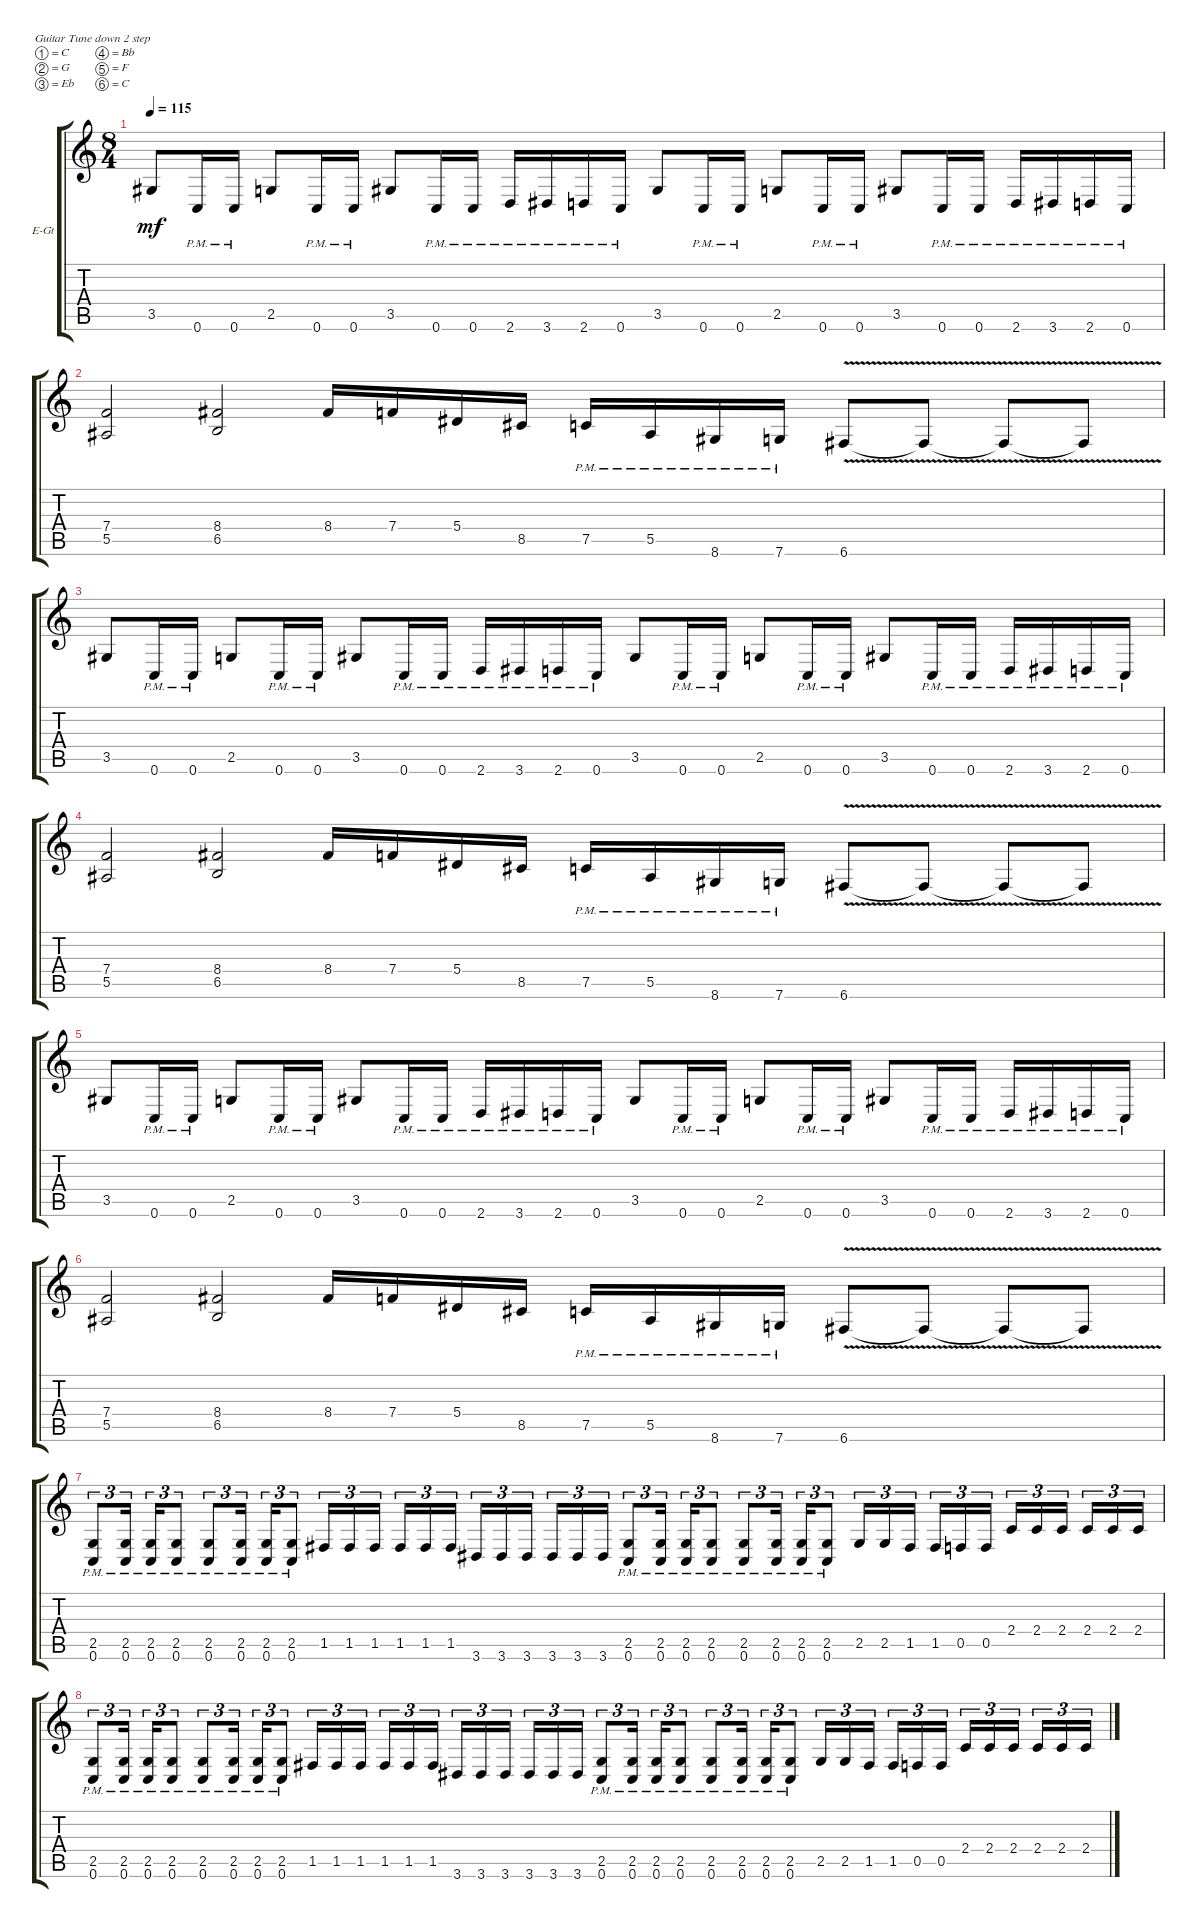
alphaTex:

\defaultSystemsLayout 4
\bracketExtendMode groupsimilarinstruments
\firstSystemTrackNameOrientation horizontal
\otherSystemsTrackNameOrientation horizontal
\track ("Electric Guitar" "E-Gt") {instrument distortionguitar}
\staff {score tabs}
\tuning (C4 G3 Eb3 Bb2 F2 C2)
\ts (8 4)
\tempo 115
\clef g2
\ks c
3.5.8{dy mf instrument distortionguitar} 0.6{pm}.16 0.6{pm}.16 2.5.8 0.6{pm}.16 0.6{pm}.16 3.5.8 0.6{pm}.16 0.6{pm}.16 2.6{pm}.16 3.6{pm}.16 2.6{pm}.16 0.6{pm}.16 3.5.8 0.6{pm}.16 0.6{pm}.16 2.5.8 0.6{pm}.16 0.6{pm}.16 3.5.8 0.6{pm}.16 0.6{pm}.16 2.6{pm}.16 3.6{pm}.16 2.6{pm}.16 0.6{pm}.16 |
(5.5 7.4).2 (6.5 8.4).2 8.4.16 7.4.16 5.4.16 8.5.16 7.5{pm}.16 5.5{pm}.16 8.6{pm}.16 7.6{pm}.16 6.6{v}.8 6.6{v t}.8 6.6{v t}.8 6.6{v t}.8 |
3.5.8 0.6{pm}.16 0.6{pm}.16 2.5.8 0.6{pm}.16 0.6{pm}.16 3.5.8 0.6{pm}.16 0.6{pm}.16 2.6{pm}.16 3.6{pm}.16 2.6{pm}.16 0.6{pm}.16 3.5.8 0.6{pm}.16 0.6{pm}.16 2.5.8 0.6{pm}.16 0.6{pm}.16 3.5.8 0.6{pm}.16 0.6{pm}.16 2.6{pm}.16 3.6{pm}.16 2.6{pm}.16 0.6{pm}.16 |
(5.5 7.4).2 (6.5 8.4).2 8.4.16 7.4.16 5.4.16 8.5.16 7.5{pm}.16 5.5{pm}.16 8.6{pm}.16 7.6{pm}.16 6.6{v}.8 6.6{v t}.8 6.6{v t}.8 6.6{v t}.8 |
3.5.8 0.6{pm}.16 0.6{pm}.16 2.5.8 0.6{pm}.16 0.6{pm}.16 3.5.8 0.6{pm}.16 0.6{pm}.16 2.6{pm}.16 3.6{pm}.16 2.6{pm}.16 0.6{pm}.16 3.5.8 0.6{pm}.16 0.6{pm}.16 2.5.8 0.6{pm}.16 0.6{pm}.16 3.5.8 0.6{pm}.16 0.6{pm}.16 2.6{pm}.16 3.6{pm}.16 2.6{pm}.16 0.6{pm}.16 |
(5.5 7.4).2 (6.5 8.4).2 8.4.16 7.4.16 5.4.16 8.5.16 7.5{pm}.16 5.5{pm}.16 8.6{pm}.16 7.6{pm}.16 6.6{v}.8 6.6{v t}.8 6.6{v t}.8 6.6{v t}.8 |
(0.6{pm} 2.5{pm}).8{tu (3 2)} (0.6{pm} 2.5{pm}).16{tu (3 2)} (0.6{pm} 2.5{pm}).16{tu (3 2)} (0.6{pm} 2.5{pm}).8{tu (3 2)} (0.6{pm} 2.5{pm}).8{tu (3 2)} (0.6{pm} 2.5{pm}).16{tu (3 2)} (0.6{pm} 2.5{pm}).16{tu (3 2)} (0.6{pm} 2.5{pm}).8{tu (3 2)} 1.5.16{tu (3 2)} 1.5.16{tu (3 2)} 1.5.16{tu (3 2)} 1.5.16{tu (3 2)} 1.5.16{tu (3 2)} 1.5.16{tu (3 2)} 3.6.16{tu (3 2)} 3.6.16{tu (3 2)} 3.6.16{tu (3 2)} 3.6.16{tu (3 2)} 3.6.16{tu (3 2)} 3.6.16{tu (3 2)} (0.6{pm} 2.5{pm}).8{tu (3 2)} (0.6{pm} 2.5{pm}).16{tu (3 2)} (0.6{pm} 2.5{pm}).16{tu (3 2)} (0.6{pm} 2.5{pm}).8{tu (3 2)} (0.6{pm} 2.5{pm}).8{tu (3 2)} (0.6{pm} 2.5{pm}).16{tu (3 2)} (0.6{pm} 2.5{pm}).16{tu (3 2)} (0.6{pm} 2.5{pm}).8{tu (3 2)} 2.5.16{tu (3 2)} 2.5.16{tu (3 2)} 1.5.16{tu (3 2)} 1.5.16{tu (3 2)} 0.5.16{tu (3 2)} 0.5.16{tu (3 2)} 2.4.16{tu (3 2)} 2.4.16{tu (3 2)} 2.4.16{tu (3 2)} 2.4.16{tu (3 2)} 2.4.16{tu (3 2)} 2.4.16{tu (3 2)} |
(0.6{pm} 2.5{pm}).8{tu (3 2)} (0.6{pm} 2.5{pm}).16{tu (3 2)} (0.6{pm} 2.5{pm}).16{tu (3 2)} (0.6{pm} 2.5{pm}).8{tu (3 2)} (0.6{pm} 2.5{pm}).8{tu (3 2)} (0.6{pm} 2.5{pm}).16{tu (3 2)} (0.6{pm} 2.5{pm}).16{tu (3 2)} (0.6{pm} 2.5{pm}).8{tu (3 2)} 1.5.16{tu (3 2)} 1.5.16{tu (3 2)} 1.5.16{tu (3 2)} 1.5.16{tu (3 2)} 1.5.16{tu (3 2)} 1.5.16{tu (3 2)} 3.6.16{tu (3 2)} 3.6.16{tu (3 2)} 3.6.16{tu (3 2)} 3.6.16{tu (3 2)} 3.6.16{tu (3 2)} 3.6.16{tu (3 2)} (0.6{pm} 2.5{pm}).8{tu (3 2)} (0.6{pm} 2.5{pm}).16{tu (3 2)} (0.6{pm} 2.5{pm}).16{tu (3 2)} (0.6{pm} 2.5{pm}).8{tu (3 2)} (0.6{pm} 2.5{pm}).8{tu (3 2)} (0.6{pm} 2.5{pm}).16{tu (3 2)} (0.6{pm} 2.5{pm}).16{tu (3 2)} (0.6{pm} 2.5{pm}).8{tu (3 2)} 2.5.16{tu (3 2)} 2.5.16{tu (3 2)} 1.5.16{tu (3 2)} 1.5.16{tu (3 2)} 0.5.16{tu (3 2)} 0.5.16{tu (3 2)} 2.4.16{tu (3 2)} 2.4.16{tu (3 2)} 2.4.16{tu (3 2)} 2.4.16{tu (3 2)} 2.4.16{tu (3 2)} 2.4.16{tu (3 2)}
